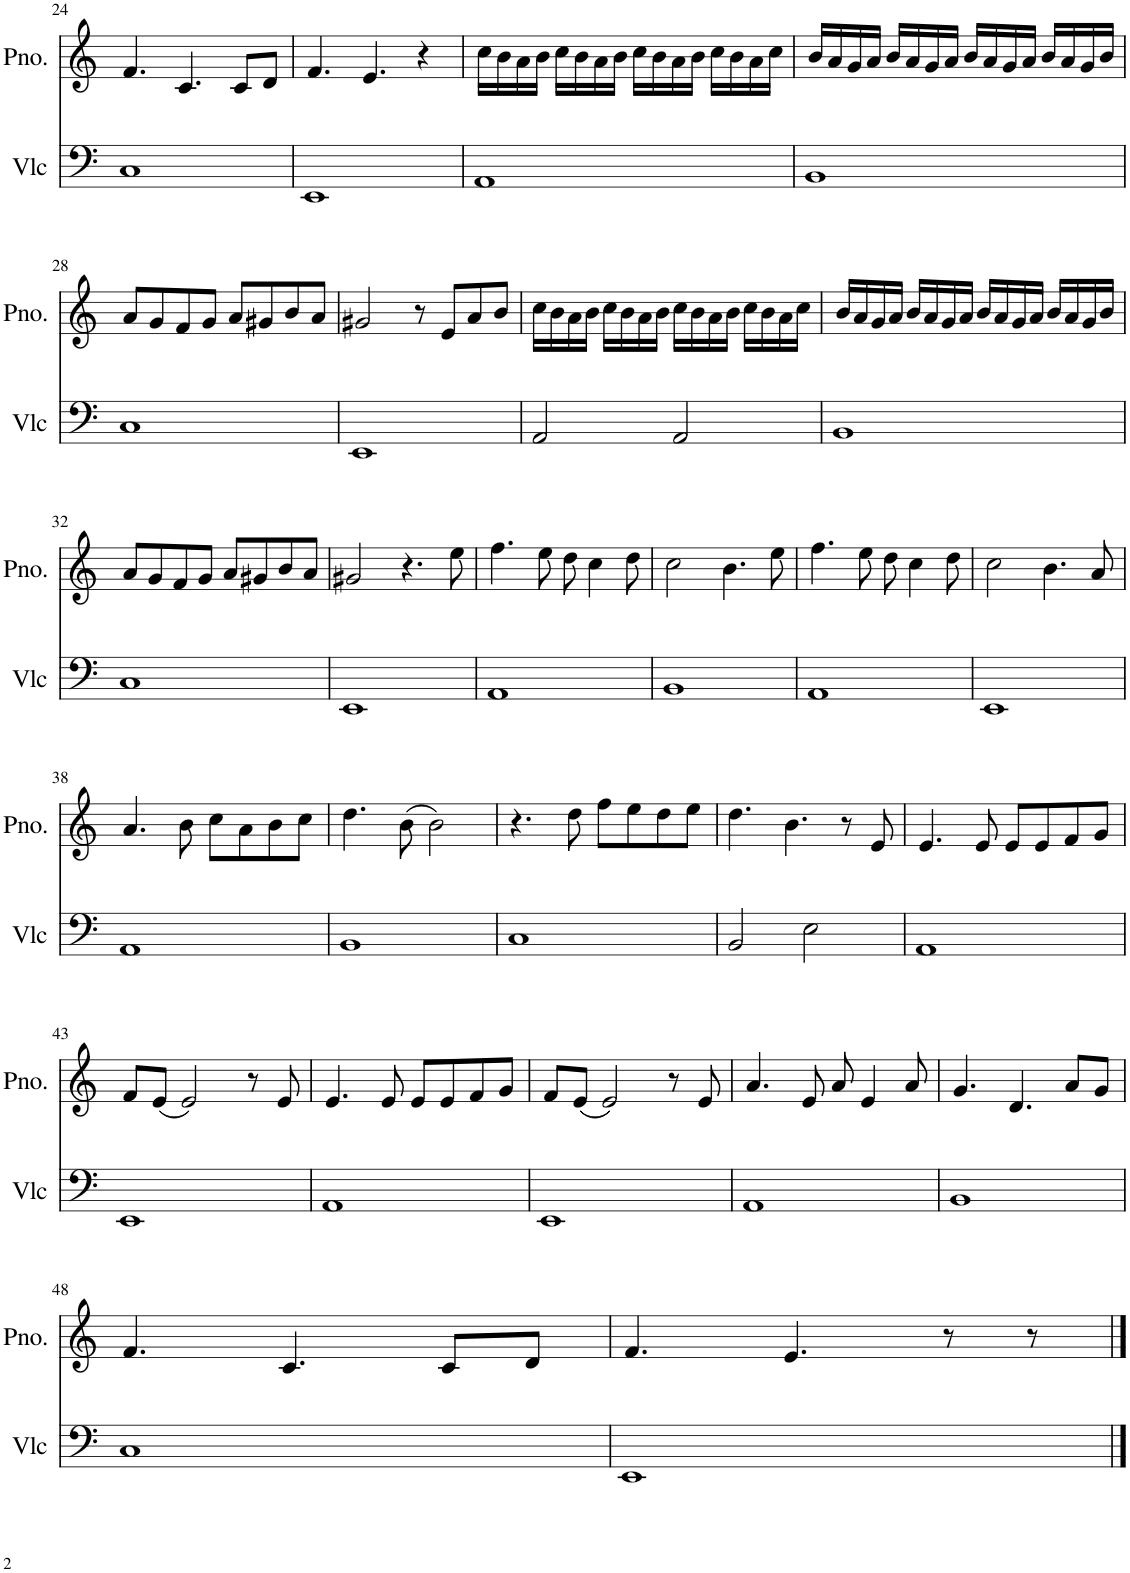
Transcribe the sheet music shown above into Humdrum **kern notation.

**kern	**kern
*part2	*part1
*staff2	*staff1
*I"Violoncelle	*I"Piano
*I'Vlc	*I'Pno.
!!LO:PB:g=z
*clefF4	*clefG2
*k[]	*k[]
*M4/4	*M4/4
=24	=24
1C	4.f/
.	4.c/
.	8c/L
.	8d/J
=25	=25
1EE	4.f/
.	4.e/
.	4r
=26	=26
1AA	16cc\LL
.	16b\
.	16a\
.	16b\JJ
.	16cc\LL
.	16b\
.	16a\
.	16b\JJ
.	16cc\LL
.	16b\
.	16a\
.	16b\JJ
.	16cc\LL
.	16b\
.	16a\
.	16cc\JJ
=27	=27
1BB	16b/LL
.	16a/
.	16g/
.	16a/JJ
.	16b/LL
.	16a/
.	16g/
.	16a/JJ
.	16b/LL
.	16a/
.	16g/
.	16a/JJ
.	16b/LL
.	16a/
.	16g/
.	16b/JJ
!!LO:LB:g=z
=28	=28
1C	8a/L
.	8g/
.	8f/
.	8g/J
.	8a/L
.	8g#X/
.	8b/
.	8a/J
=29	=29
1EE	2g#X/
.	8r
.	8e/L
.	8a/
.	8b/J
=30	=30
2AA/	16cc\LL
.	16b\
.	16a\
.	16b\JJ
.	16cc\LL
.	16b\
.	16a\
.	16b\JJ
2AA/	16cc\LL
.	16b\
.	16a\
.	16b\JJ
.	16cc\LL
.	16b\
.	16a\
.	16cc\JJ
=31	=31
1BB	16b/LL
.	16a/
.	16g/
.	16a/JJ
.	16b/LL
.	16a/
.	16g/
.	16a/JJ
.	16b/LL
.	16a/
.	16g/
.	16a/JJ
.	16b/LL
.	16a/
.	16g/
.	16b/JJ
!!LO:LB:g=z
=32	=32
1C	8a/L
.	8g/
.	8f/
.	8g/J
.	8a/L
.	8g#X/
.	8b/
.	8a/J
=33	=33
1EE	2g#X/
.	4.r
.	8ee\
=34	=34
1AA	4.ff\
.	8ee\
.	8dd\
.	4cc\
.	8dd\
=35	=35
1BB	2cc\
.	4.b\
.	8ee\
=36	=36
1AA	4.ff\
.	8ee\
.	8dd\
.	4cc\
.	8dd\
=37	=37
1EE	2cc\
.	4.b\
.	8a/
!!LO:LB:g=z
=38	=38
1AA	4.a/
.	8b\
.	8cc\L
.	8a\
.	8b\
.	8cc\J
=39	=39
1BB	4.dd\
.	(8b\
.	2b\)
=40	=40
1C	4.r
.	8dd\
.	8ff\L
.	8ee\
.	8dd\
.	8ee\J
=41	=41
2BB/	4.dd\
.	4.b\
2E\	.
.	8r
.	8e/
=42	=42
1AA	4.e/
.	8e/
.	8e/L
.	8e/
.	8f/
.	8g/J
!!LO:LB:g=z
=43	=43
1EE	8f/L
.	(8e/J
.	2e/)
.	8r
.	8e/
=44	=44
1AA	4.e/
.	8e/
.	8e/L
.	8e/
.	8f/
.	8g/J
=45	=45
1EE	8f/L
.	(8e/J
.	2e/)
.	8r
.	8e/
=46	=46
1AA	4.a/
.	8e/
.	8a/
.	4e/
.	8a/
=47	=47
1BB	4.g/
.	4.d/
.	8a/L
.	8g/J
!!LO:LB:g=z
=48	=48
1C	4.f/
.	4.c/
.	8c/L
.	8d/J
=49	=49
1EE	4.f/
.	4.e/
.	8r
.	8r
==	==
*-	*-
